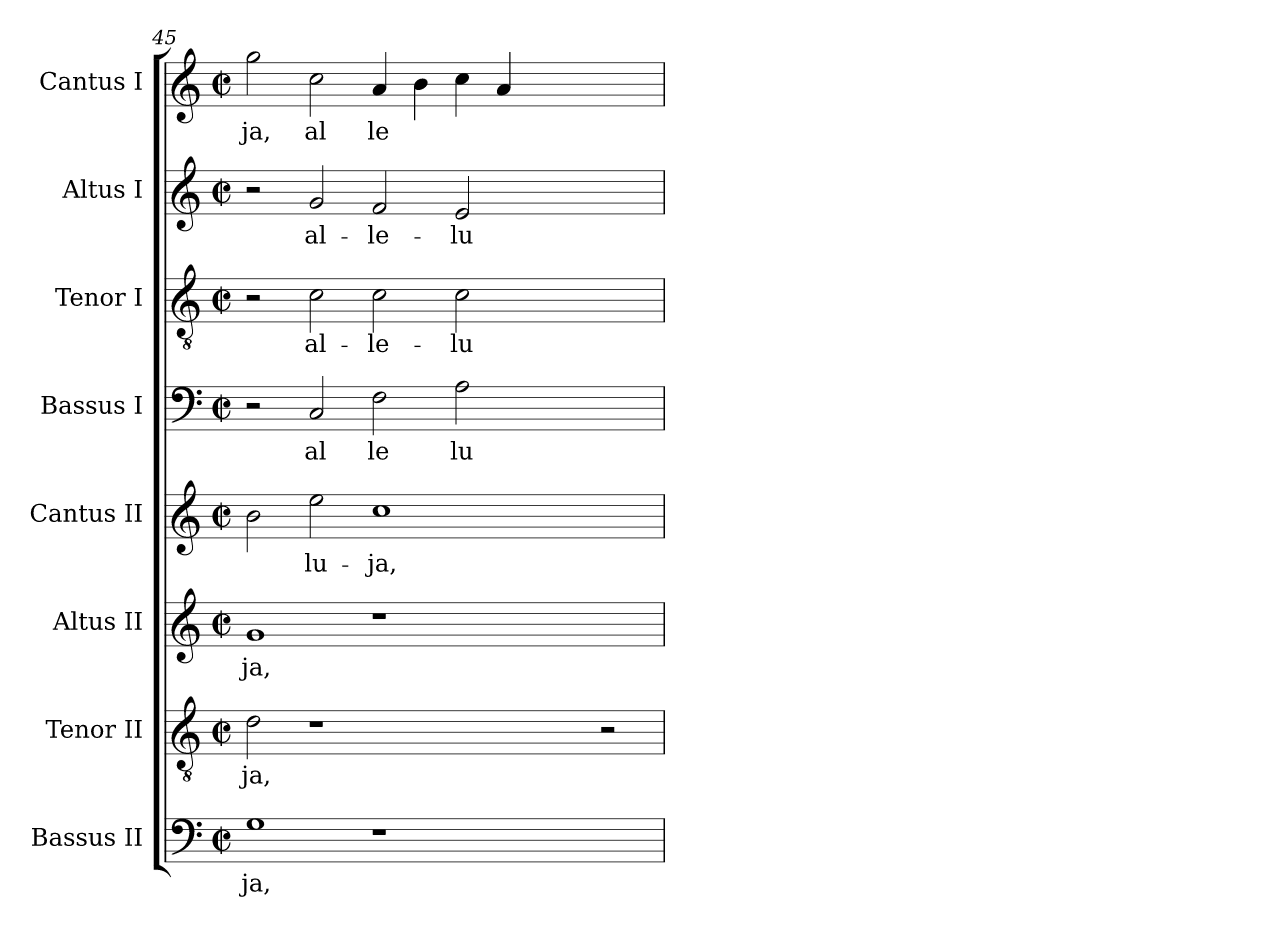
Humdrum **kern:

**kern	**text	**kern	**text	**kern	**text	**kern	**text	**kern	**text	**kern	**text	**kern	**text	**kern	**text
*part8	*part8	*part7	*part7	*part6	*part6	*part5	*part5	*part4	*part4	*part3	*part3	*part2	*part2	*part1	*part1
*staff8	*staff8	*staff7	*staff7	*staff6	*staff6	*staff5	*staff5	*staff4	*staff4	*staff3	*staff3	*staff2	*staff2	*staff1	*staff1
*I"Bassus II	*	*I"Tenor II	*	*I"Altus II	*	*I"Cantus II	*	*I"Bassus I	*	*I"Tenor I	*	*I"Altus I	*	*I"Cantus I	*
*clefF4	*	*clefGv2	*	*clefG2	*	*clefG2	*	*clefF4	*	*clefGv2	*	*clefG2	*	*clefG2	*
*M2/2	*	*M2/2	*	*M2/2	*	*M2/2	*	*M2/2	*	*M2/2	*	*M2/2	*	*M2/2	*
*met(c|)	*	*met(c|)	*	*met(c|)	*	*met(c|)	*	*met(c|)	*	*met(c|)	*	*met(c|)	*	*met(c|)	*
=45	=45	=45	=45	=45	=45	=45	=45	=45	=45	=45	=45	=45	=45	=45	=45
!	!LO:LY:b:cj	!	!LO:LY:b:cj	!	!LO:LY:b:cj	!	!	!	!	!	!	!	!	!	!LO:LY:b:cj
1G	ja,	2d\	ja,	1g	-ja,	2b\	.	2r	.	2r	.	2r	.	2gg\	ja,
!	!	!LO:N:vis=1	!	!	!	!	!LO:LY:b:cj	!	!LO:LY:b:cj	!	!LO:LY:b:cj	!	!LO:LY:b:cj	!	!LO:LY:b:cj
.	.	0r	.	.	.	2ee\	-lu-	2C/	al	2c\	al-	2g/	al-	2cc\	al
!LO:N:vis=1	!	!	!	!LO:N:vis=1	!	!	!LO:LY:b:cj	!	!LO:LY:b:cj	!	!LO:LY:b:cj	!	!LO:LY:b:cj	!	!LO:LY:b:cj
0r	.	.	.	0r	.	1cc	-ja,	2F\	le	2c\	-le-	2f/	-le-	4a/	le
.	.	.	.	.	.	.	.	.	.	.	.	.	.	4b\	.
!	!	!	!	!	!	!	!	!	!LO:LY:b:cj	!	!LO:LY:b:cj	!	!LO:LY:b:cj	!	!
.	.	.	.	.	.	.	.	2A\	lu	2c\	-lu-	2e/	-lu-	4cc\	.
.	.	.	.	.	.	.	.	.	.	.	.	.	.	4a/	.
.	.	.	.	.	.	1ryy	.	1ryy	.	1ryy	.	1ryy	.	1ryy	.
.	.	2r	.	.	.	.	.	.	.	.	.	.	.	.	.
=	=	=	=	=	=	=	=	=	=	=	=	=	=	=	=
*-	*-	*-	*-	*-	*-	*-	*-	*-	*-	*-	*-	*-	*-	*-	*-
